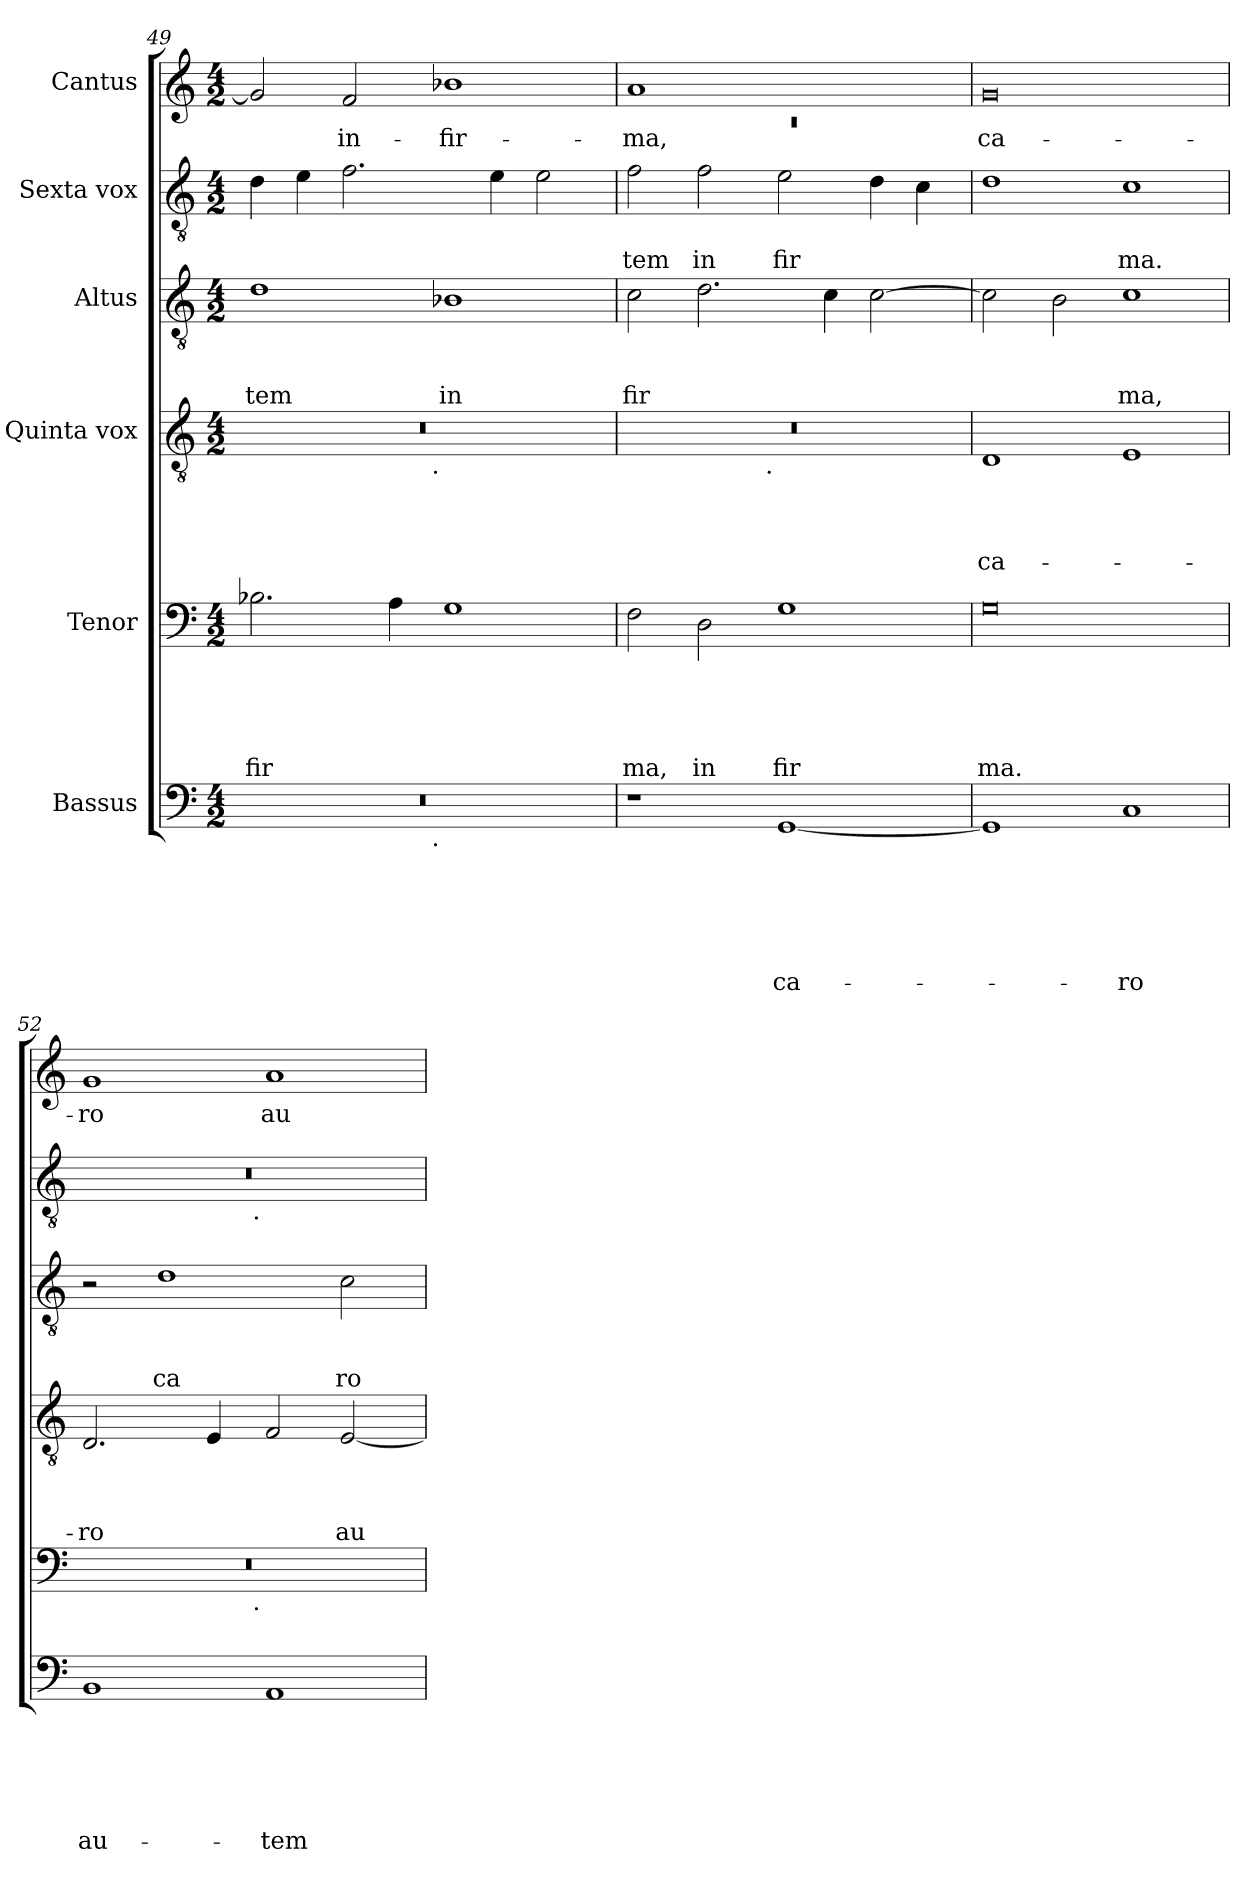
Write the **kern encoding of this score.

**kern	**text	**text	**text	**text	**text	**text	**kern	**text	**text	**text	**text	**text	**kern	**text	**text	**text	**text	**kern	**text	**text	**text	**kern	**text	**text	**kern	**text
*part6	*part6	*part6	*part6	*part6	*part6	*part6	*part5	*part5	*part5	*part5	*part5	*part5	*part4	*part4	*part4	*part4	*part4	*part3	*part3	*part3	*part3	*part2	*part2	*part2	*part1	*part1
*staff6	*staff6	*staff6	*staff6	*staff6	*staff6	*staff6	*staff5	*staff5	*staff5	*staff5	*staff5	*staff5	*staff4	*staff4	*staff4	*staff4	*staff4	*staff3	*staff3	*staff3	*staff3	*staff2	*staff2	*staff2	*staff1	*staff1
*I"Bassus	*	*	*	*	*	*	*I"Tenor	*	*	*	*	*	*I"Quinta vox	*	*	*	*	*I"Altus	*	*	*	*I"Sexta vox	*	*	*I"Cantus	*
*clefF4	*	*	*	*	*	*	*clefF4	*	*	*	*	*	*clefGv2	*	*	*	*	*clefGv2	*	*	*	*clefGv2	*	*	*clefG2	*
*k[]	*	*	*	*	*	*	*k[]	*	*	*	*	*	*k[]	*	*	*	*	*k[]	*	*	*	*k[]	*	*	*k[]	*
*C:	*	*	*	*	*	*	*C:	*	*	*	*	*	*C:	*	*	*	*	*C:	*	*	*	*C:	*	*	*C:	*
*M4/2	*	*	*	*	*	*	*M4/2	*	*	*	*	*	*M4/2	*	*	*	*	*M4/2	*	*	*	*M4/2	*	*	*M4/2	*
=49	=49	=49	=49	=49	=49	=49	=49	=49	=49	=49	=49	=49	=49	=49	=49	=49	=49	=49	=49	=49	=49	=49	=49	=49	=49	=49
!	!	!	!	!	!	!	!	!	!	!	!	!LO:LY:b	!	!	!	!	!	!	!	!	!LO:LY:b	!	!	!	!	!
*^	*	*	*	*	*	*	*	*	*	*	*	*	*^	*	*	*	*	*	*	*	*	*	*	*	*	*
0r	2ryy	.	.	.	.	.	.	2.B-X\	.	.	.	.	fir	0r	2ryy	.	.	.	.	1d	.	.	tem	4d\	.	.	2g/]	.
.	.	.	.	.	.	.	.	.	.	.	.	.	.	.	.	.	.	.	.	.	.	.	.	4e\	.	.	.	.
!	!	!	!	!	!	!	!	!	!	!	!	!	!	!	!	!	!	!	!	!	!	!	!	!	!	!	!	!LO:LY:b
.	4...ryy	.	.	.	.	.	.	.	.	.	.	.	.	.	4...ryy	.	.	.	.	.	.	.	.	2.f\	.	.	2f/	in-
.	.	.	.	.	.	.	.	4A\	.	.	.	.	.	.	.	.	.	.	.	.	.	.	.	.	.	.	.	.
!	!	!	!	!	!	!	!	!	!	!	!	!	!	!	!LO:TX:b:t=.	!	!	!	!	!	!	!	!	!	!	!	!	!
!	!LO:TX:b:t=.	!	!	!	!	!	!	!	!	!	!	!	!	!	!	!	!	!	!	!	!	!	!	!	!	!	!	!
.	1ryy	.	.	.	.	.	.	.	.	.	.	.	.	.	1ryy	.	.	.	.	.	.	.	.	.	.	.	.	.
!	!	!	!	!	!	!	!	!	!	!	!	!	!	!	!	!	!	!	!	!	!	!	!LO:LY:b	!	!	!	!	!LO:LY:b
.	.	.	.	.	.	.	.	1G	.	.	.	.	.	.	.	.	.	.	.	1B-X	.	.	in	.	.	.	1b-X	-fir-
.	.	.	.	.	.	.	.	.	.	.	.	.	.	.	.	.	.	.	.	.	.	.	.	4e\	.	.	.	.
.	.	.	.	.	.	.	.	.	.	.	.	.	.	.	.	.	.	.	.	.	.	.	.	2e\	.	.	.	.
.	32ryy	.	.	.	.	.	.	.	.	.	.	.	.	.	32ryy	.	.	.	.	.	.	.	.	.	.	.	.	.
=50	=50	=50	=50	=50	=50	=50	=50	=50	=50	=50	=50	=50	=50	=50	=50	=50	=50	=50	=50	=50	=50	=50	=50	=50	=50	=50	=50	=50
*	*	*	*	*	*	*	*	*	*	*	*	*	*	*	*	*	*	*	*	*	*	*	*	*	*	*	*^	*
!	!	!	!	!	!	!	!	!	!	!	!	!	!LO:LY:b	!	!	!	!	!	!	!	!	!	!LO:LY:b	!	!	!LO:LY:b	!	!LO:N:vis=1	!LO:LY:b
*v	*v	*	*	*	*	*	*	*	*	*	*	*	*	*	*	*	*	*	*	*	*	*	*	*	*	*	*	*	*
1r	.	.	.	.	.	.	2F\	.	.	.	.	ma,	0r	2ryy	.	.	.	.	2c\	.	.	fir	2f\	.	tem	1a	0rc	-ma,
!	!	!	!	!	!	!	!	!	!	!	!	!LO:LY:b	!	!	!	!	!	!	!	!	!	!	!	!	!LO:LY:b	!	!	!
.	.	.	.	.	.	.	2D\	.	.	.	.	in	.	4...ryy	.	.	.	.	2.d\	.	.	.	2f\	.	in	.	.	.
!	!	!	!	!	!	!	!	!	!	!	!	!	!	!LO:TX:b:t=.	!	!	!	!	!	!	!	!	!	!	!	!	!	!
.	.	.	.	.	.	.	.	.	.	.	.	.	.	1ryy	.	.	.	.	.	.	.	.	.	.	.	.	.	.
!	!	!	!	!	!	!LO:LY:b	!	!	!	!	!	!LO:LY:b	!	!	!	!	!	!	!	!	!	!	!	!	!LO:LY:b	!	!	!
[<1GG	.	.	.	.	.	ca-	1G	.	.	.	.	fir	.	.	.	.	.	.	.	.	.	.	2e\	.	fir	1ryy	.	.
.	.	.	.	.	.	.	.	.	.	.	.	.	.	.	.	.	.	.	4c\	.	.	.	.	.	.	.	.	.
.	.	.	.	.	.	.	.	.	.	.	.	.	.	.	.	.	.	.	[>2c\	.	.	.	4d\	.	.	.	.	.
.	.	.	.	.	.	.	.	.	.	.	.	.	.	.	.	.	.	.	.	.	.	.	4c\	.	.	.	.	.
.	.	.	.	.	.	.	.	.	.	.	.	.	.	32ryy	.	.	.	.	.	.	.	.	.	.	.	.	.	.
=51	=51	=51	=51	=51	=51	=51	=51	=51	=51	=51	=51	=51	=51	=51	=51	=51	=51	=51	=51	=51	=51	=51	=51	=51	=51	=51	=51	=51
!	!	!	!	!	!	!	!	!	!	!	!	!LO:LY:b	!	!	!	!	!	!LO:LY:b	!	!	!	!	!	!	!	!	!	!LO:LY:b
*	*	*	*	*	*	*	*	*	*	*	*	*	*v	*v	*	*	*	*	*	*	*	*	*	*	*	*v	*v	*
1GG]	.	.	.	.	.	.	0G	.	.	.	.	ma.	1D	.	.	.	ca-	2c\]	.	.	.	1d	.	.	0g	ca-
.	.	.	.	.	.	.	.	.	.	.	.	.	.	.	.	.	.	2B\	.	.	.	.	.	.	.	.
!	!	!	!	!	!	!LO:LY:b	!	!	!	!	!	!	!	!	!	!	!	!	!	!	!LO:LY:b	!	!	!LO:LY:b	!	!
1C	.	.	.	.	.	-ro	.	.	.	.	.	.	1E	.	.	.	.	1c	.	.	ma,	1c	.	ma.	.	.
=52	=52	=52	=52	=52	=52	=52	=52	=52	=52	=52	=52	=52	=52	=52	=52	=52	=52	=52	=52	=52	=52	=52	=52	=52	=52	=52
!	!	!	!	!	!	!LO:LY:b	!	!	!	!	!	!	!	!	!	!	!LO:LY:b	!	!	!	!	!	!	!	!	!LO:LY:b
*	*	*	*	*	*	*	*^	*	*	*	*	*	*	*	*	*	*	*	*	*	*	*^	*	*	*	*
1BB	.	.	.	.	.	au-	0r	2ryy	.	.	.	.	.	2.D/	.	.	.	-ro	2r	.	.	.	0r	2ryy	.	.	1g	-ro
!	!	!	!	!	!	!	!	!	!	!	!	!	!	!	!	!	!	!	!	!	!	!LO:LY:b	!	!	!	!	!	!
.	.	.	.	.	.	.	.	4...ryy	.	.	.	.	.	.	.	.	.	.	1d	.	.	ca	.	4...ryy	.	.	.	.
.	.	.	.	.	.	.	.	.	.	.	.	.	.	4E/	.	.	.	.	.	.	.	.	.	.	.	.	.	.
!	!	!	!	!	!	!	!	!	!	!	!	!	!	!	!	!	!	!	!	!	!	!	!	!LO:TX:b:t=.	!	!	!	!
!	!	!	!	!	!	!	!	!LO:TX:b:t=.	!	!	!	!	!	!	!	!	!	!	!	!	!	!	!	!	!	!	!	!
.	.	.	.	.	.	.	.	1ryy	.	.	.	.	.	.	.	.	.	.	.	.	.	.	.	1ryy	.	.	.	.
!	!	!	!	!	!	!LO:LY:b	!	!	!	!	!	!	!	!	!	!	!	!	!	!	!	!	!	!	!	!	!	!LO:LY:b
1AA	.	.	.	.	.	-tem	.	.	.	.	.	.	.	2F/	.	.	.	.	.	.	.	.	.	.	.	.	1a	au-
!	!	!	!	!	!	!	!	!	!	!	!	!	!	!	!	!	!	!LO:LY:b	!	!	!	!LO:LY:b	!	!	!	!	!	!
.	.	.	.	.	.	.	.	.	.	.	.	.	.	[<2E/	.	.	.	au-	2c\	.	.	ro	.	.	.	.	.	.
.	.	.	.	.	.	.	.	32ryy	.	.	.	.	.	.	.	.	.	.	.	.	.	.	.	32ryy	.	.	.	.
*	*	*	*	*	*	*	*v	*v	*	*	*	*	*	*	*	*	*	*	*	*	*	*	*v	*v	*	*	*	*
=	=	=	=	=	=	=	=	=	=	=	=	=	=	=	=	=	=	=	=	=	=	=	=	=	=	=
*-	*-	*-	*-	*-	*-	*-	*-	*-	*-	*-	*-	*-	*-	*-	*-	*-	*-	*-	*-	*-	*-	*-	*-	*-	*-	*-
